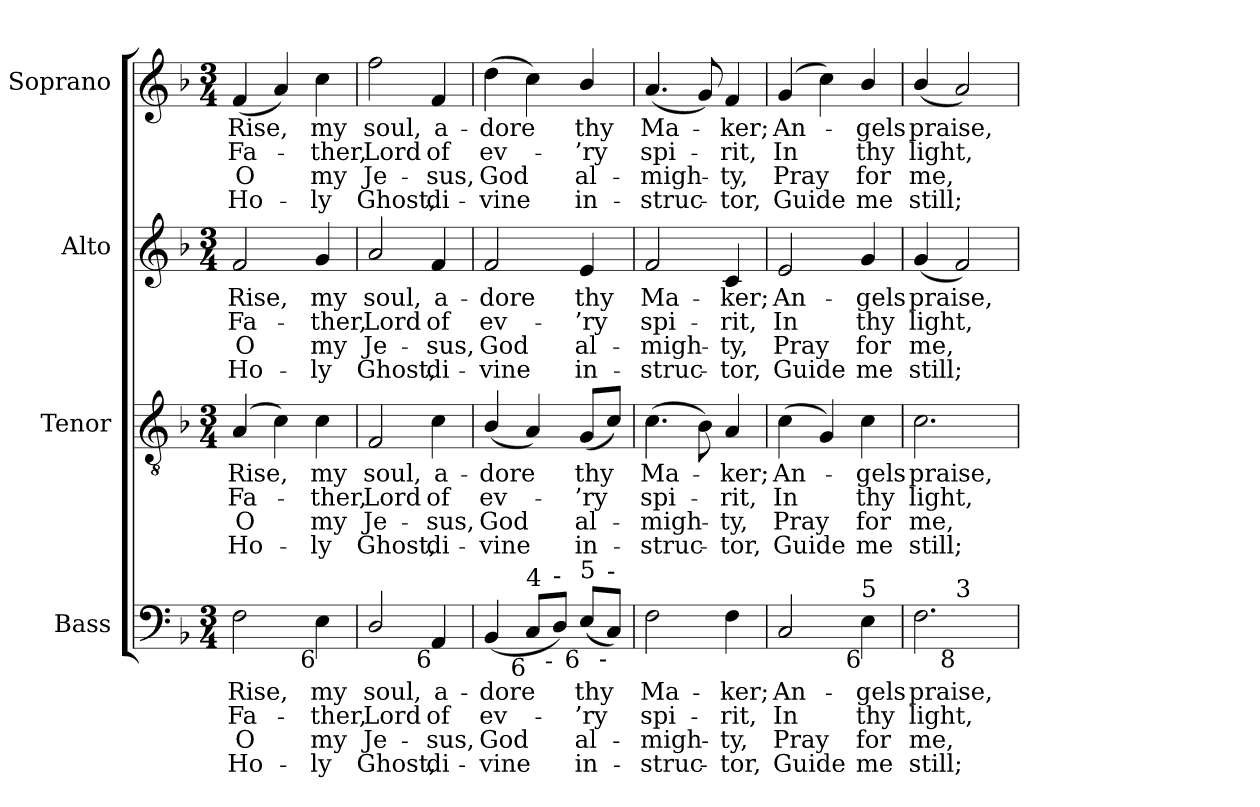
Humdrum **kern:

**kern	**text	**text	**text	**text	**kern	**text	**text	**text	**text	**kern	**text	**text	**text	**text	**kern	**text	**text	**text	**text
*part4	*part4	*part4	*part4	*part4	*part3	*part3	*part3	*part3	*part3	*part2	*part2	*part2	*part2	*part2	*part1	*part1	*part1	*part1	*part1
*staff4	*staff4	*staff4	*staff4	*staff4	*staff3	*staff3	*staff3	*staff3	*staff3	*staff2	*staff2	*staff2	*staff2	*staff2	*staff1	*staff1	*staff1	*staff1	*staff1
*I"Bass	*	*	*	*	*I"Tenor	*	*	*	*	*I"Alto	*	*	*	*	*I"Soprano	*	*	*	*
*I'B.	*	*	*	*	*I'T.	*	*	*	*	*I'A.	*	*	*	*	*I'S.	*	*	*	*
!!LO:PB:g=z
*clefF4	*	*	*	*	*clefGv2	*	*	*	*	*clefG2	*	*	*	*	*clefG2	*	*	*	*
*	*	*	*	*	*ITrd7c12	*	*	*	*	*	*	*	*	*	*	*	*	*	*
*k[b-]	*	*	*	*	*k[b-]	*	*	*	*	*k[b-]	*	*	*	*	*k[b-]	*	*	*	*
*F:	*	*	*	*	*F:	*	*	*	*	*F:	*	*	*	*	*F:	*	*	*	*
*M3/4	*	*	*	*	*M3/4	*	*	*	*	*M3/4	*	*	*	*	*M3/4	*	*	*	*
=1	=1	=1	=1	=1	=1	=1	=1	=1	=1	=1	=1	=1	=1	=1	=1	=1	=1	=1	=1
!	!LO:LY:b:color=#000000	!LO:LY:b:color=#000000	!LO:LY:b:color=#000000	!LO:LY:b:color=#000000	!	!	!	!	!	!	!	!	!	!	!	!	!	!	!
!	!	!	!	!	!	!LO:LY:b:color=#000000	!LO:LY:b:color=#000000	!LO:LY:b:color=#000000	!LO:LY:b:color=#000000	!	!	!	!	!	!	!	!	!	!
!	!	!	!	!	!	!	!	!	!	!	!LO:LY:b:color=#000000	!LO:LY:b:color=#000000	!LO:LY:b:color=#000000	!LO:LY:b:color=#000000	!	!	!	!	!
!	!	!	!	!	!	!	!	!	!	!	!	!	!	!	!	!LO:LY:b:color=#000000	!LO:LY:b:color=#000000	!LO:LY:b:color=#000000	!LO:LY:b:color=#000000
2Fi\	Rise,	Fa-	O	Ho-	(4AAi/	Rise,	Fa-	O	Ho-	2fi/	Rise,	Fa-	O	Ho-	(4fi/	Rise,	Fa-	O	Ho-
.	.	.	.	.	4Ci\)	.	.	.	.	.	.	.	.	.	4ai/)	.	.	.	.
!	!LO:LY:b:color=#000000	!LO:LY:b:color=#000000	!LO:LY:b:color=#000000	!LO:LY:b:color=#000000	!	!	!	!	!	!	!	!	!	!	!	!	!	!	!
!	!	!	!	!	!	!LO:LY:b:color=#000000	!LO:LY:b:color=#000000	!LO:LY:b:color=#000000	!LO:LY:b:color=#000000	!	!	!	!	!	!	!	!	!	!
!	!	!	!	!	!	!	!	!	!	!	!LO:LY:b:color=#000000	!LO:LY:b:color=#000000	!LO:LY:b:color=#000000	!LO:LY:b:color=#000000	!	!	!	!	!
!LO:TX:b:rj:t=6	!	!	!	!	!	!	!	!	!	!	!	!	!	!	!	!	!	!	!
!	!	!	!	!	!	!	!	!	!	!	!	!	!	!	!	!LO:LY:b:color=#000000	!LO:LY:b:color=#000000	!LO:LY:b:color=#000000	!LO:LY:b:color=#000000
4Ei\	my	-ther,	-my	ly	4Ci\	my	-ther,	-my	ly	4gi/	my	-ther,	-my	ly	4cci\	my	-ther,	-my	ly
=2	=2	=2	=2	=2	=2	=2	=2	=2	=2	=2	=2	=2	=2	=2	=2	=2	=2	=2	=2
!	!LO:LY:b:color=#000000	!LO:LY:b:color=#000000	!LO:LY:b:color=#000000	!LO:LY:b:color=#000000	!	!	!	!	!	!	!	!	!	!	!	!	!	!	!
!	!	!	!	!	!	!LO:LY:b:color=#000000	!LO:LY:b:color=#000000	!LO:LY:b:color=#000000	!LO:LY:b:color=#000000	!	!	!	!	!	!	!	!	!	!
!	!	!	!	!	!	!	!	!	!	!	!LO:LY:b:color=#000000	!LO:LY:b:color=#000000	!LO:LY:b:color=#000000	!LO:LY:b:color=#000000	!	!	!	!	!
!	!	!	!	!	!	!	!	!	!	!	!	!	!	!	!	!LO:LY:b:color=#000000	!LO:LY:b:color=#000000	!LO:LY:b:color=#000000	!LO:LY:b:color=#000000
2Di/	soul,	Lord	Je-	-Ghost,	2FFi/	soul,	Lord	Je-	-Ghost,	2ai/	soul,	Lord	Je-	-Ghost,	2ffi\	soul,	Lord	Je-	-Ghost,
!	!LO:LY:b:color=#000000	!LO:LY:b:color=#000000	!LO:LY:b:color=#000000	!LO:LY:b:color=#000000	!	!	!	!	!	!	!	!	!	!	!	!	!	!	!
!	!	!	!	!	!	!LO:LY:b:color=#000000	!LO:LY:b:color=#000000	!LO:LY:b:color=#000000	!LO:LY:b:color=#000000	!	!	!	!	!	!	!	!	!	!
!	!	!	!	!	!	!	!	!	!	!	!LO:LY:b:color=#000000	!LO:LY:b:color=#000000	!LO:LY:b:color=#000000	!LO:LY:b:color=#000000	!	!	!	!	!
!LO:TX:b:rj:t=6	!	!	!	!	!	!	!	!	!	!	!	!	!	!	!	!	!	!	!
!	!	!	!	!	!	!	!	!	!	!	!	!	!	!	!	!LO:LY:b:color=#000000	!LO:LY:b:color=#000000	!LO:LY:b:color=#000000	!LO:LY:b:color=#000000
4AAi/	a-	of	sus,	di-	4Ci\	a-	of	sus,	di-	4fi/	a-	of	sus,	di-	4fi/	a-	of	sus,	di-
=3	=3	=3	=3	=3	=3	=3	=3	=3	=3	=3	=3	=3	=3	=3	=3	=3	=3	=3	=3
!	!LO:LY:b:color=#000000	!LO:LY:b:color=#000000	!LO:LY:b:color=#000000	!LO:LY:b:color=#000000	!	!	!	!	!	!	!	!	!	!	!	!	!	!	!
!	!	!	!	!	!	!LO:LY:b:color=#000000	!LO:LY:b:color=#000000	!LO:LY:b:color=#000000	!LO:LY:b:color=#000000	!	!	!	!	!	!	!	!	!	!
!	!	!	!	!	!	!	!	!	!	!	!LO:LY:b:color=#000000	!LO:LY:b:color=#000000	!LO:LY:b:color=#000000	!LO:LY:b:color=#000000	!	!	!	!	!
!	!	!	!	!	!	!	!	!	!	!	!	!	!	!	!	!LO:LY:b:color=#000000	!LO:LY:b:color=#000000	!LO:LY:b:color=#000000	!LO:LY:b:color=#000000
(4BB-i/	-dore	ev-	-God	vine	(4BB-i/	-dore	ev-	-God	vine	2fi/	-dore	ev-	-God	vine	(4ddi\	-dore	ev-	-God	vine
!LO:TX:b:rj:t=6	!	!	!	!	!	!	!	!	!	!	!	!	!	!	!	!	!	!	!
!LO:TX:t=4	!	!	!	!	!	!	!	!	!	!	!	!	!	!	!	!	!	!	!
8Ci/L	.	.	.	.	4AAi/)	.	.	.	.	.	.	.	.	.	4cci\)	.	.	.	.
!LO:TX:b:rj:t=-	!	!	!	!	!	!	!	!	!	!	!	!	!	!	!	!	!	!	!
!LO:TX:t=-	!	!	!	!	!	!	!	!	!	!	!	!	!	!	!	!	!	!	!
8Di/J)	.	.	.	.	.	.	.	.	.	.	.	.	.	.	.	.	.	.	.
!	!LO:LY:b:color=#000000	!LO:LY:b:color=#000000	!LO:LY:b:color=#000000	!LO:LY:b:color=#000000	!	!	!	!	!	!	!	!	!	!	!	!	!	!	!
!	!	!	!	!	!	!LO:LY:b:color=#000000	!LO:LY:b:color=#000000	!LO:LY:b:color=#000000	!LO:LY:b:color=#000000	!	!	!	!	!	!	!	!	!	!
!	!	!	!	!	!	!	!	!	!	!	!LO:LY:b:color=#000000	!LO:LY:b:color=#000000	!LO:LY:b:color=#000000	!LO:LY:b:color=#000000	!	!	!	!	!
!LO:TX:b:rj:t=6	!	!	!	!	!	!	!	!	!	!	!	!	!	!	!	!	!	!	!
!LO:TX:t=5	!	!	!	!	!	!	!	!	!	!	!	!	!	!	!	!	!	!	!
!	!	!	!	!	!	!	!	!	!	!	!	!	!	!	!	!LO:LY:b:color=#000000	!LO:LY:b:color=#000000	!LO:LY:b:color=#000000	!LO:LY:b:color=#000000
(8Ei/L	thy	-’ry	al-	-in-	(8GGi/L	thy	-’ry	al-	-in-	4ei/	thy	-’ry	al-	-in-	4b-i/	thy	-’ry	al-	-in-
!LO:TX:b:rj:t=-	!	!	!	!	!	!	!	!	!	!	!	!	!	!	!	!	!	!	!
!LO:TX:t=-	!	!	!	!	!	!	!	!	!	!	!	!	!	!	!	!	!	!	!
8Ci/J)	.	.	.	.	8Ci/J)	.	.	.	.	.	.	.	.	.	.	.	.	.	.
=4	=4	=4	=4	=4	=4	=4	=4	=4	=4	=4	=4	=4	=4	=4	=4	=4	=4	=4	=4
!	!LO:LY:b:color=#000000	!LO:LY:b:color=#000000	!LO:LY:b:color=#000000	!LO:LY:b:color=#000000	!	!	!	!	!	!	!	!	!	!	!	!	!	!	!
!	!	!	!	!	!	!LO:LY:b:color=#000000	!LO:LY:b:color=#000000	!LO:LY:b:color=#000000	!LO:LY:b:color=#000000	!	!	!	!	!	!	!	!	!	!
!	!	!	!	!	!	!	!	!	!	!	!LO:LY:b:color=#000000	!LO:LY:b:color=#000000	!LO:LY:b:color=#000000	!LO:LY:b:color=#000000	!	!	!	!	!
!	!	!	!	!	!	!	!	!	!	!	!	!	!	!	!	!LO:LY:b:color=#000000	!LO:LY:b:color=#000000	!LO:LY:b:color=#000000	!LO:LY:b:color=#000000
2Fi\	Ma-	spi-	-migh-	-struc-	(4.Ci\	Ma-	spi-	-migh-	-struc-	2fi/	Ma-	spi-	-migh-	-struc-	(4.ai/	Ma-	spi-	-migh-	-struc-
.	.	.	.	.	8BB-i\)	.	.	.	.	.	.	.	.	.	8gi/)	.	.	.	.
!	!LO:LY:b:color=#000000	!LO:LY:b:color=#000000	!LO:LY:b:color=#000000	!LO:LY:b:color=#000000	!	!	!	!	!	!	!	!	!	!	!	!	!	!	!
!	!	!	!	!	!	!LO:LY:b:color=#000000	!LO:LY:b:color=#000000	!LO:LY:b:color=#000000	!LO:LY:b:color=#000000	!	!	!	!	!	!	!	!	!	!
!	!	!	!	!	!	!	!	!	!	!	!LO:LY:b:color=#000000	!LO:LY:b:color=#000000	!LO:LY:b:color=#000000	!LO:LY:b:color=#000000	!	!	!	!	!
!	!	!	!	!	!	!	!	!	!	!	!	!	!	!	!	!LO:LY:b:color=#000000	!LO:LY:b:color=#000000	!LO:LY:b:color=#000000	!LO:LY:b:color=#000000
4Fi\	-ker;	-rit,	-ty,	tor,	4AAi/	-ker;	-rit,	-ty,	tor,	4ci/	-ker;	-rit,	-ty,	tor,	4fi/	-ker;	-rit,	-ty,	tor,
=5	=5	=5	=5	=5	=5	=5	=5	=5	=5	=5	=5	=5	=5	=5	=5	=5	=5	=5	=5
!	!LO:LY:b:color=#000000	!LO:LY:b:color=#000000	!LO:LY:b:color=#000000	!LO:LY:b:color=#000000	!	!	!	!	!	!	!	!	!	!	!	!	!	!	!
!	!	!	!	!	!	!LO:LY:b:color=#000000	!LO:LY:b:color=#000000	!LO:LY:b:color=#000000	!LO:LY:b:color=#000000	!	!	!	!	!	!	!	!	!	!
!	!	!	!	!	!	!	!	!	!	!	!LO:LY:b:color=#000000	!LO:LY:b:color=#000000	!LO:LY:b:color=#000000	!LO:LY:b:color=#000000	!	!	!	!	!
!	!	!	!	!	!	!	!	!	!	!	!	!	!	!	!	!LO:LY:b:color=#000000	!LO:LY:b:color=#000000	!LO:LY:b:color=#000000	!LO:LY:b:color=#000000
2Ci/	An-	In	Pray	Guide	(4Ci\	An-	In	Pray	Guide	2ei/	An-	In	Pray	Guide	(4gi/	An-	In	Pray	Guide
.	.	.	.	.	4GGi/)	.	.	.	.	.	.	.	.	.	4cci\)	.	.	.	.
!	!LO:LY:b:color=#000000	!LO:LY:b:color=#000000	!LO:LY:b:color=#000000	!LO:LY:b:color=#000000	!	!	!	!	!	!	!	!	!	!	!	!	!	!	!
!	!	!	!	!	!	!LO:LY:b:color=#000000	!LO:LY:b:color=#000000	!LO:LY:b:color=#000000	!LO:LY:b:color=#000000	!	!	!	!	!	!	!	!	!	!
!	!	!	!	!	!	!	!	!	!	!	!LO:LY:b:color=#000000	!LO:LY:b:color=#000000	!LO:LY:b:color=#000000	!LO:LY:b:color=#000000	!	!	!	!	!
!LO:TX:b:rj:t=6	!	!	!	!	!	!	!	!	!	!	!	!	!	!	!	!	!	!	!
!LO:TX:t=5	!	!	!	!	!	!	!	!	!	!	!	!	!	!	!	!	!	!	!
!	!	!	!	!	!	!	!	!	!	!	!	!	!	!	!	!LO:LY:b:color=#000000	!LO:LY:b:color=#000000	!LO:LY:b:color=#000000	!LO:LY:b:color=#000000
4Ei\	-gels	thy	for	me	4Ci\	-gels	thy	for	me	4gi/	-gels	thy	for	me	4b-i/	-gels	thy	for	me
=6	=6	=6	=6	=6	=6	=6	=6	=6	=6	=6	=6	=6	=6	=6	=6	=6	=6	=6	=6
!	!LO:LY:b:color=#000000	!LO:LY:b:color=#000000	!LO:LY:b:color=#000000	!LO:LY:b:color=#000000	!	!	!	!	!	!	!	!	!	!	!	!	!	!	!
!	!	!	!	!	!	!LO:LY:b:color=#000000	!LO:LY:b:color=#000000	!LO:LY:b:color=#000000	!LO:LY:b:color=#000000	!	!	!	!	!	!	!	!	!	!
!	!	!	!	!	!	!	!	!	!	!	!LO:LY:b:color=#000000	!LO:LY:b:color=#000000	!LO:LY:b:color=#000000	!LO:LY:b:color=#000000	!	!	!	!	!
!LO:TX:b:rj:t=9	!	!	!	!	!	!	!	!	!	!	!	!	!	!	!	!	!	!	!
!LO:TX:t=4	!	!	!	!	!	!	!	!	!	!	!	!	!	!	!	!	!	!	!
!	!	!	!	!	!	!	!	!	!	!	!	!	!	!	!	!LO:LY:b:color=#000000	!LO:LY:b:color=#000000	!LO:LY:b:color=#000000	!LO:LY:b:color=#000000
*^	*	*	*	*	*	*	*	*	*	*	*	*	*	*	*	*	*	*	*
2.Fi\	4ryy	praise,	light,	me,	still;	2.Ci\	praise,	light,	me,	still;	(4gi/	praise,	light,	me,	still;	(4b-i/	praise,	light,	me,	still;
!	!LO:TX:b:rj:t=8	!	!	!	!	!	!	!	!	!	!	!	!	!	!	!	!	!	!	!
!	!LO:TX:t=3	!	!	!	!	!	!	!	!	!	!	!	!	!	!	!	!	!	!	!
.	2ryy	.	.	.	.	.	.	.	.	.	2fi/)	.	.	.	.	2ai/)	.	.	.	.
*v	*v	*	*	*	*	*	*	*	*	*	*	*	*	*	*	*	*	*	*	*
=	=	=	=	=	=	=	=	=	=	=	=	=	=	=	=	=	=	=	=
*-	*-	*-	*-	*-	*-	*-	*-	*-	*-	*-	*-	*-	*-	*-	*-	*-	*-	*-	*-
